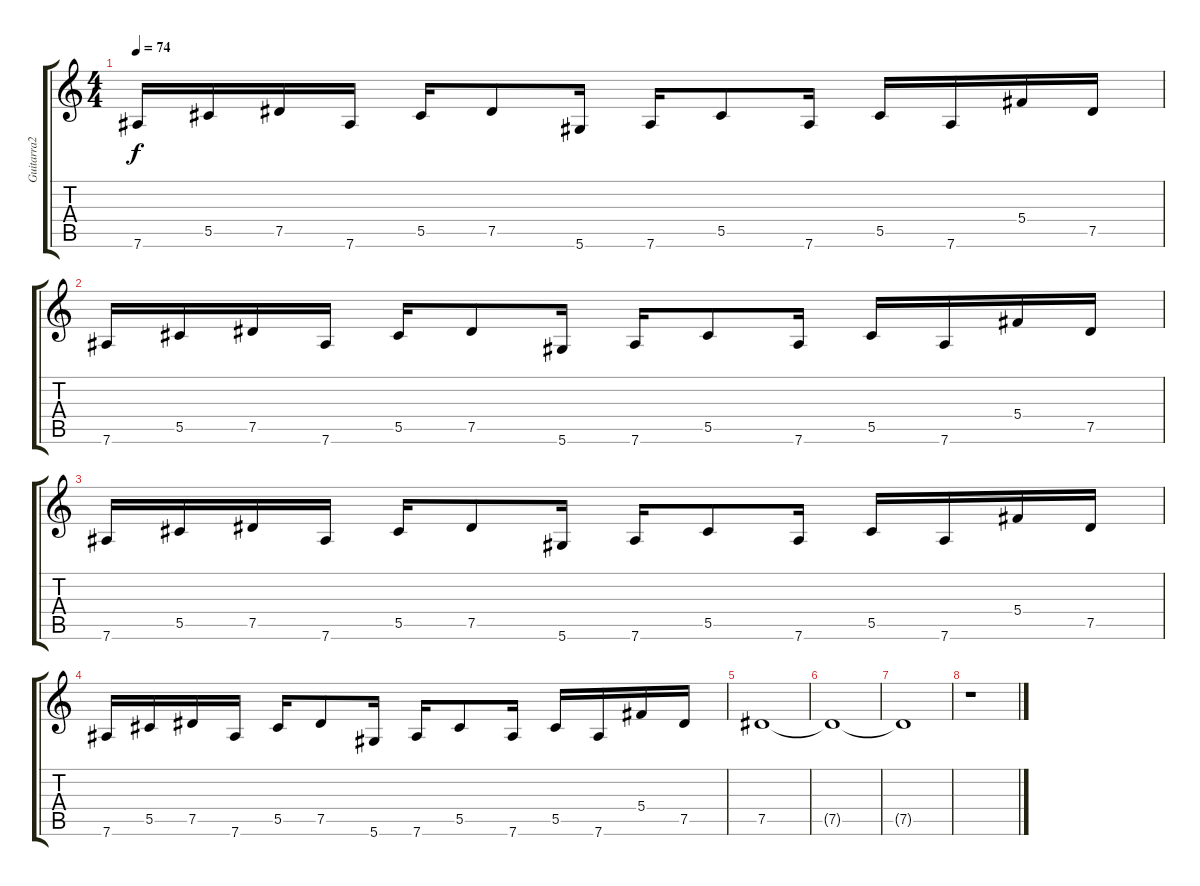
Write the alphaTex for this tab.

\track ("Guitarra2" "Guitarra2") {instrument overdrivenguitar}
\staff {score tabs}
\tuning (Eb4 Bb3 Gb3 Db3 Ab2 Eb2) {hide}
\ts (4 4)
\tempo 74
\clef g2
\ks c
7.6.16{dy f} 5.5.16 7.5.16 7.6.16 5.5.16 7.5.8 5.6.16 7.6.16 5.5.8 7.6.16 5.5.16 7.6.16 5.4.16 7.5.16 |
7.6.16 5.5.16 7.5.16 7.6.16 5.5.16 7.5.8 5.6.16 7.6.16 5.5.8 7.6.16 5.5.16 7.6.16 5.4.16 7.5.16 |
7.6.16 5.5.16 7.5.16 7.6.16 5.5.16 7.5.8 5.6.16 7.6.16 5.5.8 7.6.16 5.5.16 7.6.16 5.4.16 7.5.16 |
7.6.16 5.5.16 7.5.16 7.6.16 5.5.16 7.5.8 5.6.16 7.6.16 5.5.8 7.6.16 5.5.16 7.6.16 5.4.16 7.5.16 |
7.5.1 |
7.5{t}.1 |
7.5{t}.1 |
r.1
